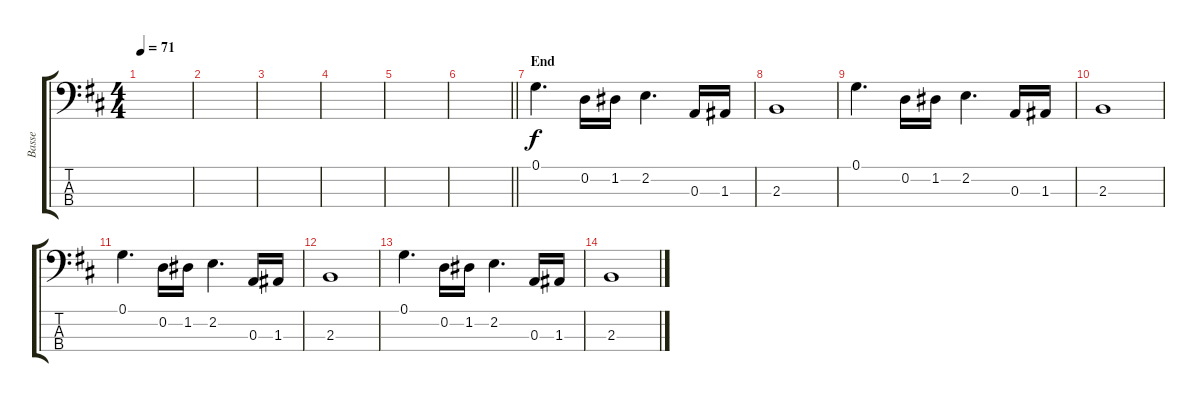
\track ("Basse" "Basse") {instrument electricbasspick}
\staff {score tabs}
\tuning (G2 D2 A1 E1) {hide}
\ts (4 4)
\tempo 71
\clef f4
\ks bminor
|
|
|
|
|
\barLineRight lightlight
|
\section ("" "End")
0.1.4{d} 0.2.16 1.2.16 2.2.4{d} 0.3.16 1.3.16 |
2.3.1 |
0.1.4{d} 0.2.16 1.2.16 2.2.4{d} 0.3.16 1.3.16 |
2.3.1 |
0.1.4{d} 0.2.16 1.2.16 2.2.4{d} 0.3.16 1.3.16 |
2.3.1 |
0.1.4{d} 0.2.16 1.2.16 2.2.4{d} 0.3.16 1.3.16 |
2.3.1
